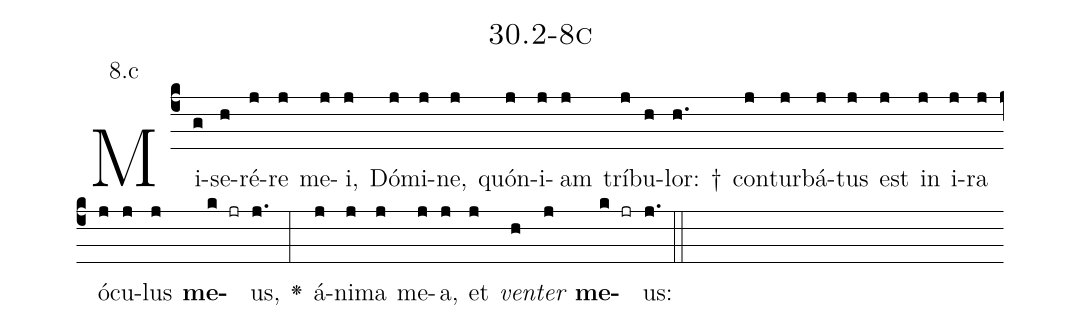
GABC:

name: 30.2-8c;
annotation: 8.c;
%%
(c4)Mi(g)se(h)ré(j)re(j) me(j)i,(j) Dó(j)mi(j)ne,(j) quón(j)i(j)am(j) trí(j)bu(h)lor: †(h.) con(j)tur(j)bá(j)tus(j) est(j) in(j) i(j)ra(j) ó(j)cu(j)lus(j) <b>me</b>(k jr)us,(j.) <v>\greheightstar</v>(:) á(j)ni(j)ma(j) me(j)a,(j) et(j) <i>ven</i>(h)<i>ter</i>(j) <b>me</b>(k jr)us:(j.) (::)


%E(j) u(j) o(h) u(j) a(k) e.(j.) (::)
